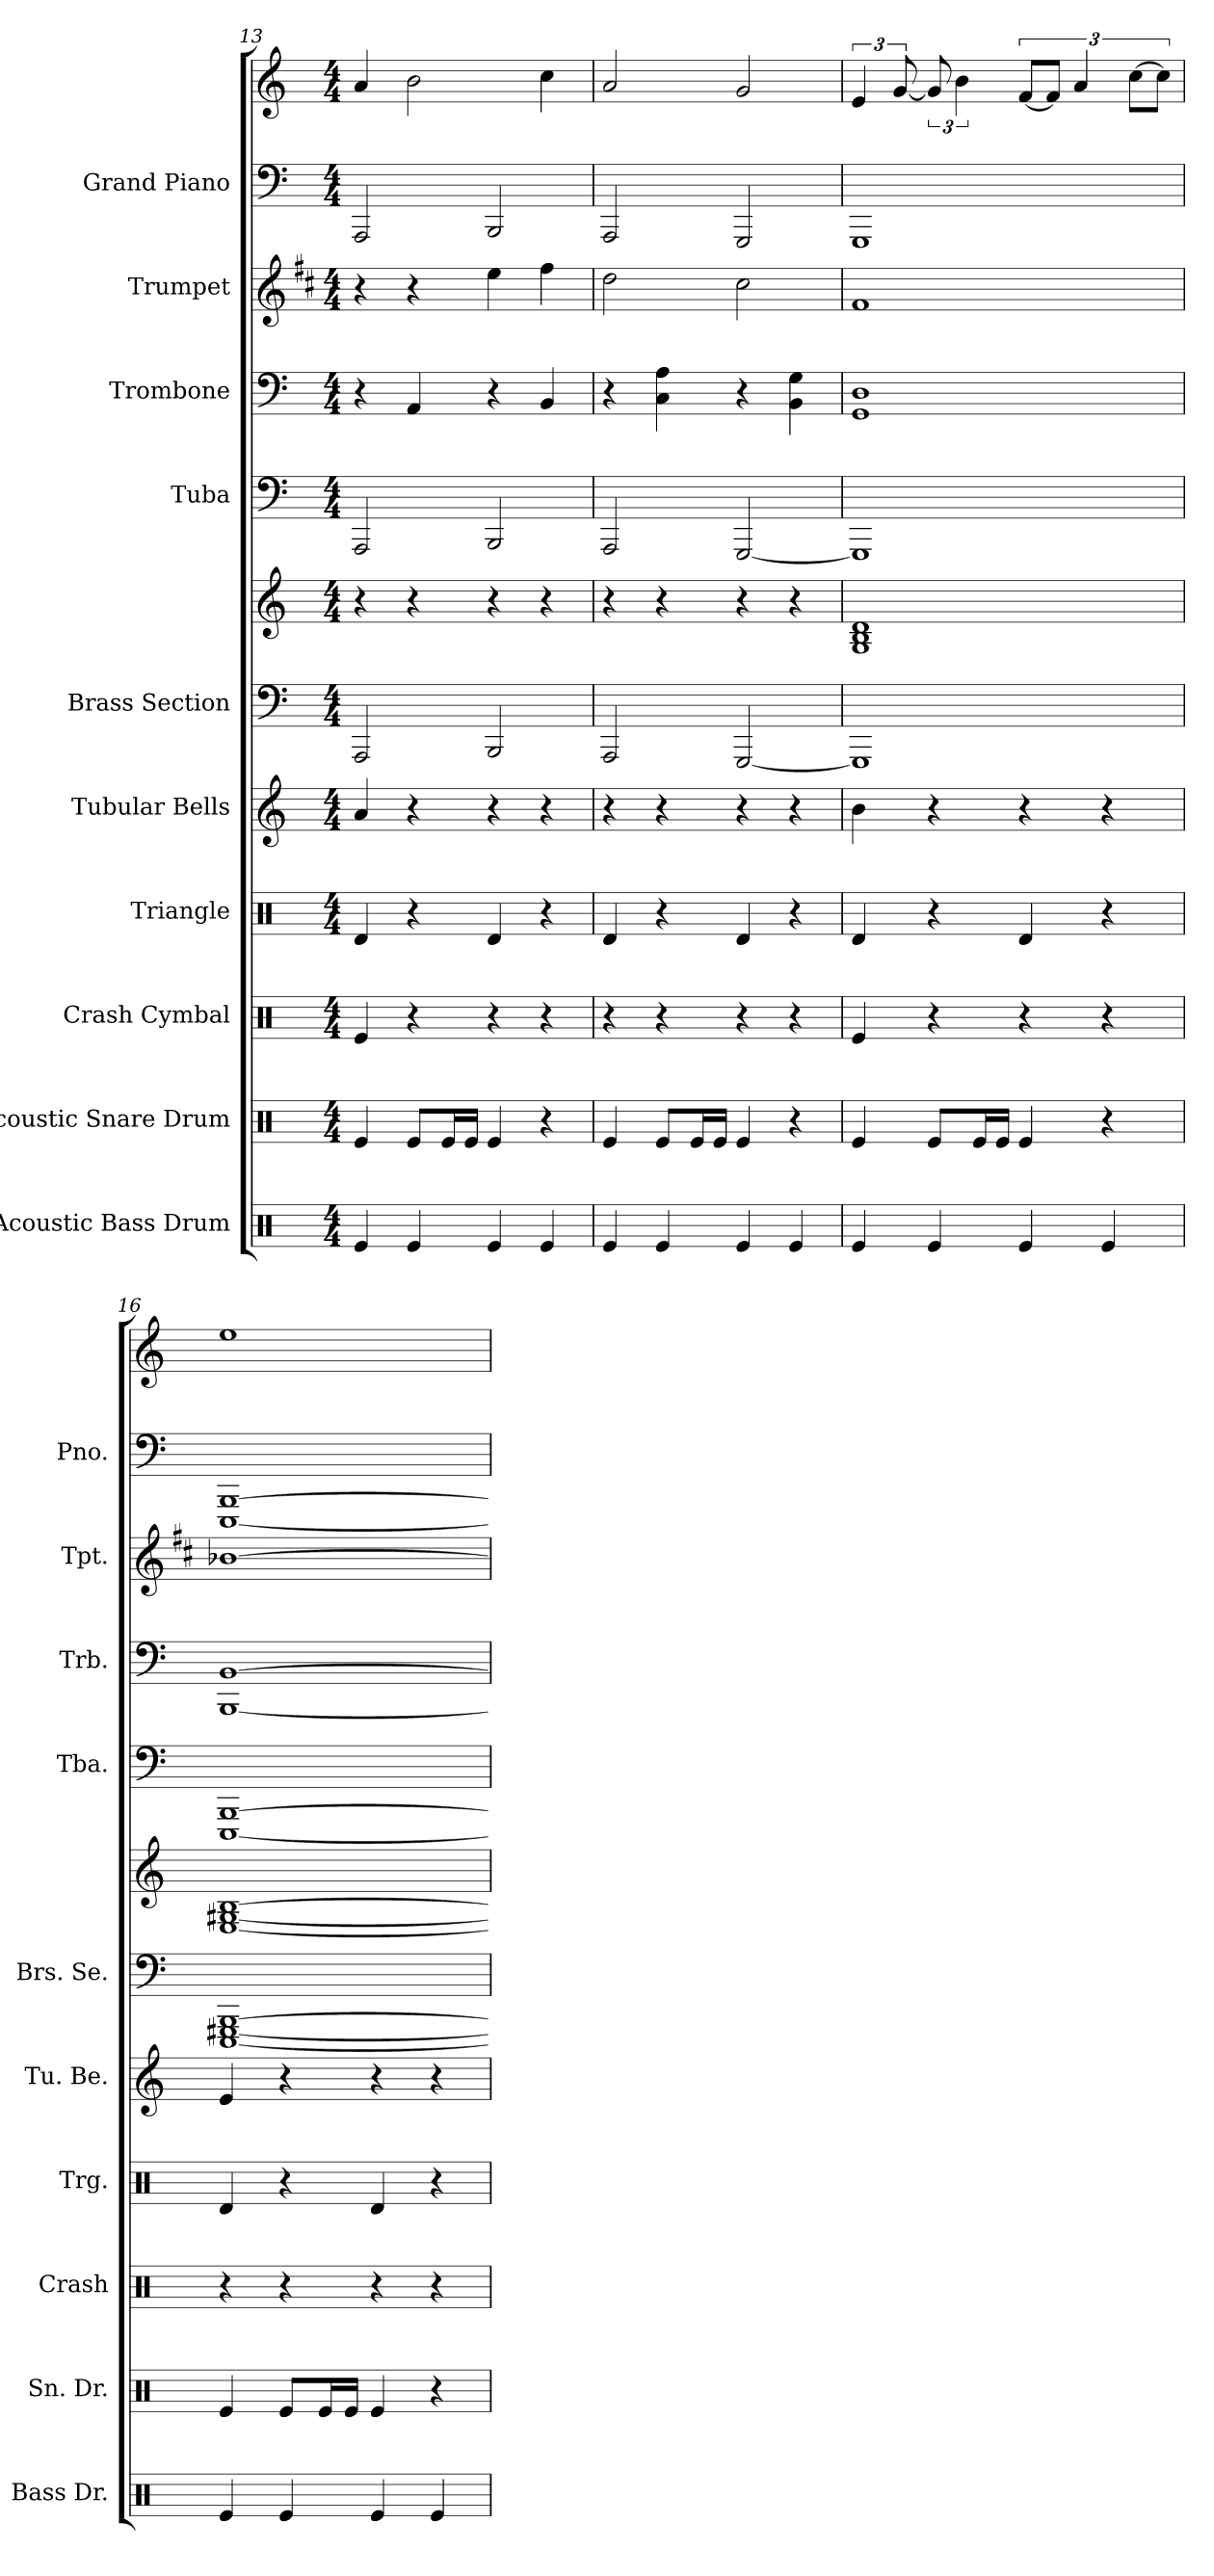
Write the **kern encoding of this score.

**kern	**kern	**kern	**kern	**kern	**kern	**kern	**kern	**kern	**kern	**kern	**kern
*part10	*part9	*part8	*part7	*part6	*part5	*part5	*part4	*part3	*part2	*part1	*part1
*staff12	*staff11	*staff10	*staff9	*staff8	*staff7	*staff6	*staff5	*staff4	*staff3	*staff2	*staff1
*I"Acoustic Bass Drum	*I"Acoustic Snare Drum	*I"Crash Cymbal	*I"Triangle	*I"Tubular Bells	*I"Brass Section	*	*I"Tuba	*I"Trombone	*I"Trumpet	*I"Grand Piano	*
*I'Bass Dr.	*I'Sn. Dr.	*I'Crash	*I'Trg.	*I'Tu. Be.	*I'Brs. Se.	*	*I'Tba.	*I'Trb.	*I'Tpt.	*I'Pno.	*
*clefX	*clefX	*clefX	*clefX	*clefG2	*clefF4	*clefG2	*clefF4	*clefF4	*clefG2	*clefF4	*clefG2
*	*	*	*	*	*	*	*	*	*ITrd1c2	*	*
*k[]	*k[]	*k[]	*k[]	*k[]	*k[]	*k[]	*k[]	*k[]	*k[]	*k[]	*k[]
*M4/4	*M4/4	*M4/4	*M4/4	*M4/4	*M4/4	*M4/4	*M4/4	*M4/4	*M4/4	*M4/4	*M4/4
=13	=13	=13	=13	=13	=13	=13	=13	=13	=13	=13	=13
4Re	4Re	4Re	4Rd	4a	2AAA	4r	2AAA	4r	4r	2AAA	4a
4Re	8ReL	4r	4r	4r	.	4r	.	4AA	4r	.	2b
.	16ReL	.	.	.	.	.	.	.	.	.	.
.	16ReJJ	.	.	.	.	.	.	.	.	.	.
4Re	4Re	4r	4Rd	4r	2BBB	4r	2BBB	4r	4dd	2BBB	.
4Re	4r	4r	4r	4r	.	4r	.	4BB	4ee	.	4cc
=14	=14	=14	=14	=14	=14	=14	=14	=14	=14	=14	=14
4Re	4Re	4r	4Rd	4r	2AAA	4r	2AAA	4r	2cc	2AAA	2a
4Re	8ReL	4r	4r	4r	.	4r	.	4C 4A	.	.	.
.	16ReL	.	.	.	.	.	.	.	.	.	.
.	16ReJJ	.	.	.	.	.	.	.	.	.	.
4Re	4Re	4r	4Rd	4r	[2GGG	4r	[2GGG	4r	2b	2GGG	2g
4Re	4r	4r	4r	4r	.	4r	.	4BB 4G	.	.	.
=15	=15	=15	=15	=15	=15	=15	=15	=15	=15	=15	=15
4Re	4Re	4Re	4Rd	4b	1GGG]	1d 1B 1G	1GGG]	1GG 1D	1e	1GGG	6e
.	.	.	.	.	.	.	.	.	.	.	[12g
4Re	8ReL	4r	4r	4r	.	.	.	.	.	.	12g]
.	.	.	.	.	.	.	.	.	.	.	6b
.	16ReL	.	.	.	.	.	.	.	.	.	.
.	16ReJJ	.	.	.	.	.	.	.	.	.	.
4Re	4Re	4r	4Rd	4r	.	.	.	.	.	.	[12f/L
.	.	.	.	.	.	.	.	.	.	.	12f/J]
.	.	.	.	.	.	.	.	.	.	.	6a
4Re	4r	4r	4r	4r	.	.	.	.	.	.	.
.	.	.	.	.	.	.	.	.	.	.	[12cc\L
.	.	.	.	.	.	.	.	.	.	.	12cc\J]
=16	=16	=16	=16	=16	=16	=16	=16	=16	=16	=16	=16
4Re	4Re	4r	4Rd	4e	[1EEE [1BBB [1GGG#X	[1E [1G#X [1B	[1EEE [1BBB	[1BBB [1BB	[1a-X	[1EEE [1BBB	1ee
4Re	8ReL	4r	4r	4r	.	.	.	.	.	.	.
.	16ReL	.	.	.	.	.	.	.	.	.	.
.	16ReJJ	.	.	.	.	.	.	.	.	.	.
4Re	4Re	4r	4Rd	4r	.	.	.	.	.	.	.
4Re	4r	4r	4r	4r	.	.	.	.	.	.	.
=	=	=	=	=	=	=	=	=	=	=	=
*-	*-	*-	*-	*-	*-	*-	*-	*-	*-	*-	*-
